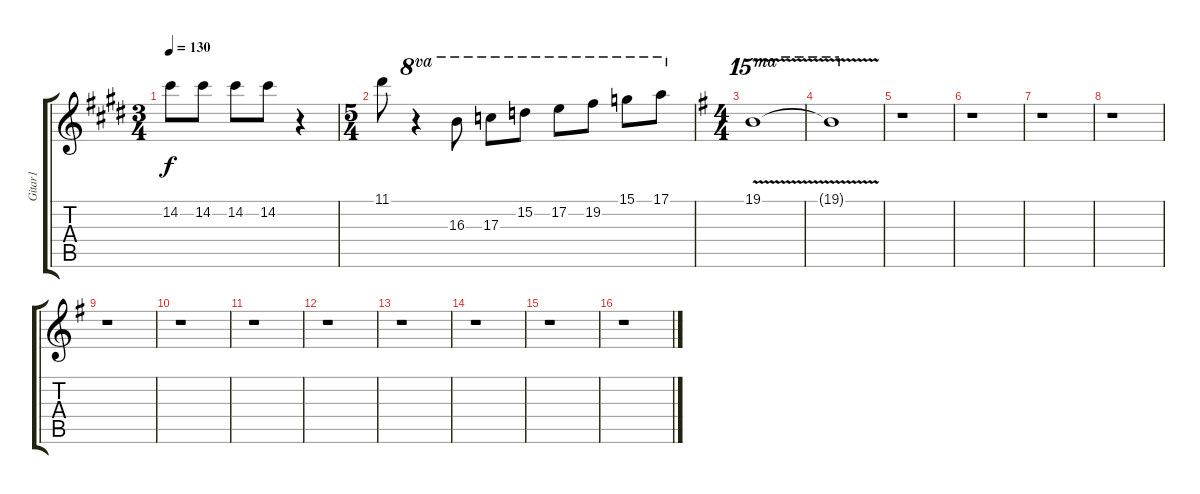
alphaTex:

\track ("Gitar1" "Gitar1") {instrument acousticguitarsteel}
\staff {score tabs}
\tuning (E4 B3 G3 D3 A2 E2) {hide}
\ts (3 4)
\tempo 130
\clef g2
\ks e
14.2.8{dy f} 14.2.8 14.2.8 14.2.8 r.4 |
\ts (5 4)
11.1.8 r.4{ot 8va} 16.3.8{ot 8va} 17.3.8{ot 8va} 15.2.8{ot 8va} 17.2.8{ot 8va} 19.2.8{ot 8va} 15.1.8{ot 8va} 17.1.8{ot 8va} |
\ts (4 4)
\ks g
19.1{v}.1{ot 15ma} |
19.1{t}.1{ot 15ma} |
r.1 |
r.1 |
r.1 |
r.1 |
r.1 |
r.1 |
r.1 |
r.1 |
r.1 |
r.1 |
r.1 |
r.1
